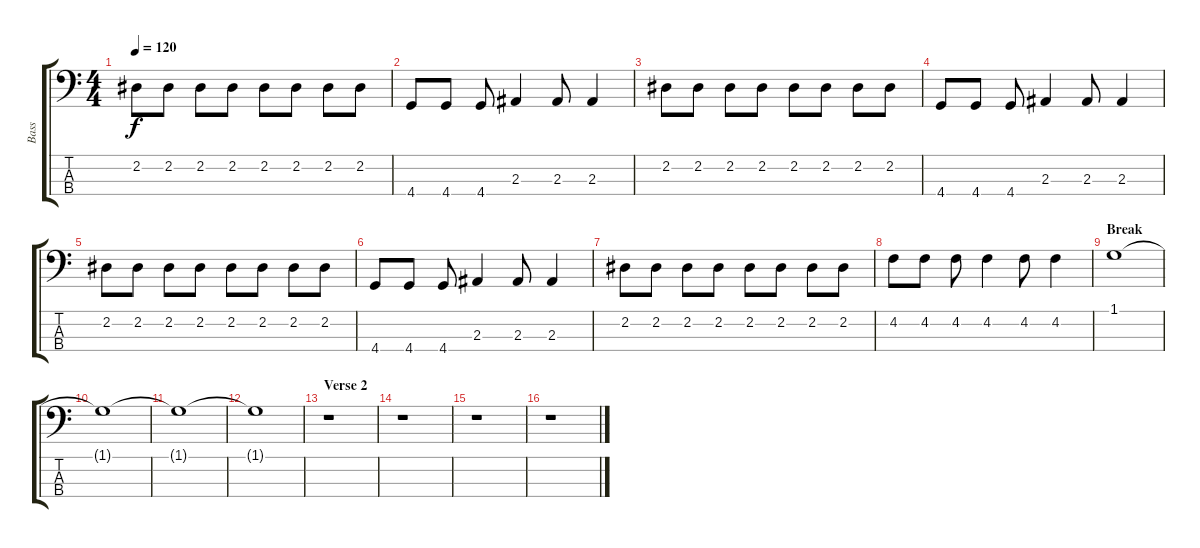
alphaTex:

\track ("Bass" "Bass") {instrument electricbassfinger}
\staff {score tabs}
\tuning (Gb2 Db2 Ab1 Eb1) {hide}
\ts (4 4)
\tempo 120
\clef f4
\ks c
2.2.8{dy f} 2.2.8 2.2.8 2.2.8 2.2.8 2.2.8 2.2.8 2.2.8 |
4.4.8 4.4.8 4.4.8 2.3.4 2.3.8 2.3.4 |
2.2.8 2.2.8 2.2.8 2.2.8 2.2.8 2.2.8 2.2.8 2.2.8 |
4.4.8 4.4.8 4.4.8 2.3.4 2.3.8 2.3.4 |
2.2.8 2.2.8 2.2.8 2.2.8 2.2.8 2.2.8 2.2.8 2.2.8 |
4.4.8 4.4.8 4.4.8 2.3.4 2.3.8 2.3.4 |
2.2.8 2.2.8 2.2.8 2.2.8 2.2.8 2.2.8 2.2.8 2.2.8 |
4.2.8 4.2.8 4.2.8 4.2.4 4.2.8 4.2.4 |
\section ("" "Break")
1.1.1 |
1.1{t}.1 |
1.1{t}.1 |
1.1{t}.1 |
\section ("" "Verse 2")
r.1 |
r.1 |
r.1 |
r.1
